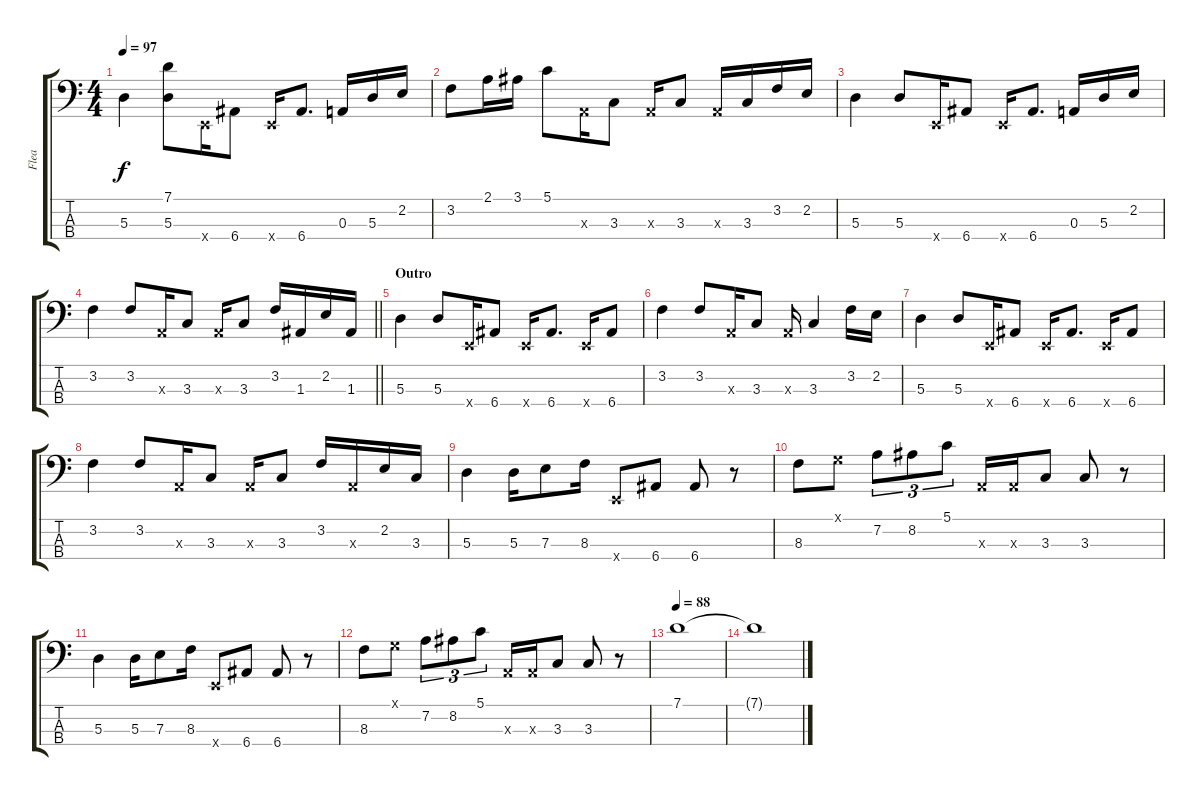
\track ("Flea" "Flea") {instrument electricbassfinger}
\staff {score tabs}
\tuning (G2 D2 A1 E1) {hide}
\ts (4 4)
\tempo 97
\clef f4
\ks c
5.3.4{dy f} (7.1 5.3).8 0.4{x}.16 6.4.8 0.4{x}.16 6.4.8{d} 0.3.16 5.3.16 2.2.16 |
3.2.8 2.1.16 3.1.16 5.1.8 0.3{x}.16 3.3.8 0.3{x}.16 3.3.8 0.3{x}.16 3.3.16 3.2.16 2.2.16 |
5.3.4 5.3.8 0.4{x}.16 6.4.8 0.4{x}.16 6.4.8{d} 0.3.16 5.3.16 2.2.16 |
\barLineRight lightlight
3.2.4 3.2.8 0.3{x}.16 3.3.8 0.3{x}.16 3.3.8 3.2.16 1.3.16 2.2.16 1.3.16 |
\section ("" "Outro")
5.3.4 5.3.8 0.4{x}.16 6.4.8 0.4{x}.16 6.4.8{d} 0.4{x}.16 6.4.8 |
3.2.4 3.2.8 0.3{x}.16 3.3.8 0.3{x}.16 3.3.4 3.2.16 2.2.16 |
5.3.4 5.3.8 0.4{x}.16 6.4.8 0.4{x}.16 6.4.8{d} 0.4{x}.16 6.4.8 |
3.2.4 3.2.8 0.3{x}.16 3.3.8 0.3{x}.16 3.3.8 3.2.16 0.3{x}.16 2.2.16 3.3.16 |
5.3.4 5.3.16 7.3.8 8.3.16 0.4{x}.8 6.4.8 6.4.8 r.8 |
8.3.8 0.1{x}.8 7.2.8{tu (3 2)} 8.2.8{tu (3 2)} 5.1.8{tu (3 2)} 0.3{x}.16 0.3{x}.16 3.3.8 3.3.8 r.8 |
5.3.4 5.3.16 7.3.8 8.3.16 0.4{x}.8 6.4.8 6.4.8 r.8 |
8.3.8 0.1{x}.8 7.2.8{tu (3 2)} 8.2.8{tu (3 2)} 5.1.8{tu (3 2)} 0.3{x}.16 0.3{x}.16 3.3.8 3.3.8 r.8 |
\tempo 88
7.1.1 |
7.1{t}.1
